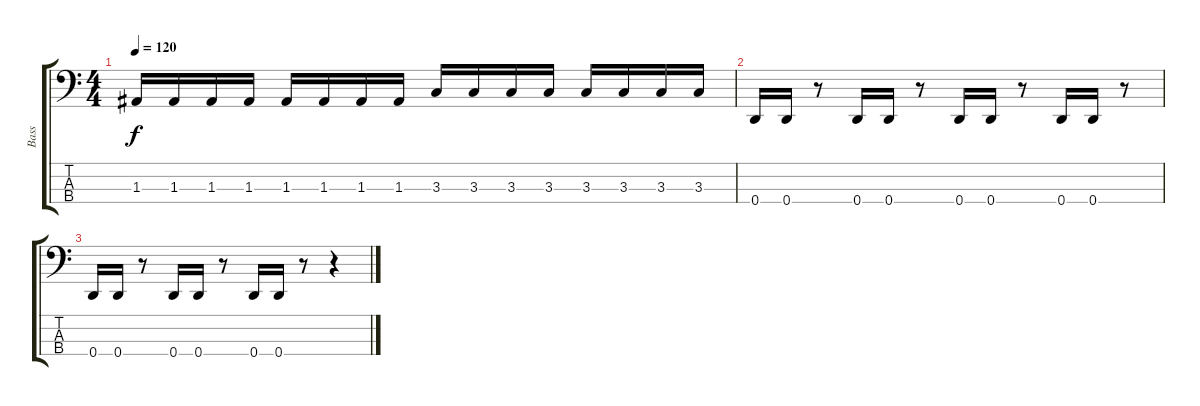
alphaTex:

\track ("Bass" "Bass") {instrument electricbassfinger}
\staff {score tabs}
\tuning (G2 D2 A1 D1) {hide}
\ts (4 4)
\tempo 120
\clef f4
\ks c
1.3.16{dy f} 1.3.16 1.3.16 1.3.16 1.3.16 1.3.16 1.3.16 1.3.16 3.3.16 3.3.16 3.3.16 3.3.16 3.3.16 3.3.16 3.3.16 3.3.16 |
0.4.16 0.4.16 r.8 0.4.16 0.4.16 r.8 0.4.16 0.4.16 r.8 0.4.16 0.4.16 r.8 |
0.4.16 0.4.16 r.8 0.4.16 0.4.16 r.8 0.4.16 0.4.16 r.8 r.4
